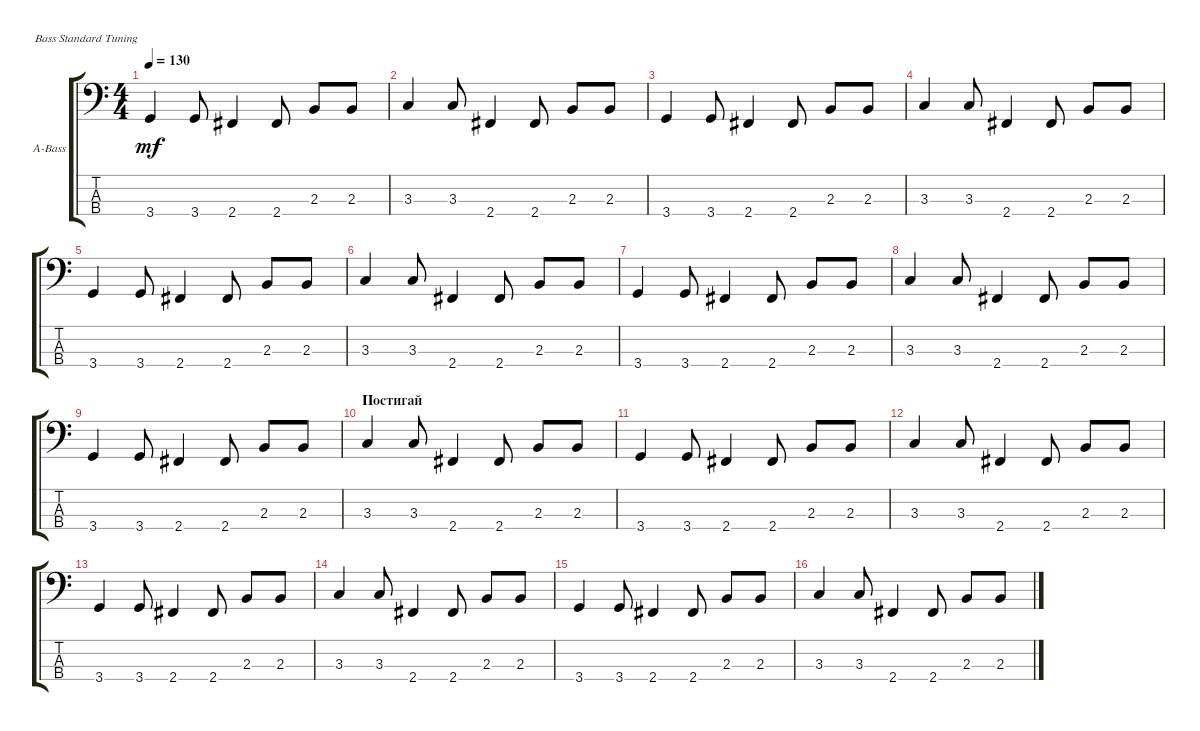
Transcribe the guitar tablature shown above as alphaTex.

\defaultSystemsLayout 4
\bracketExtendMode groupsimilarinstruments
\firstSystemTrackNameOrientation horizontal
\otherSystemsTrackNameOrientation horizontal
\track ("Acoustic Bass" "A-Bass") {instrument acousticbass}
\staff {score tabs}
\tuning (G2 D2 A1 E1)
\ts (4 4)
\tempo 130
\clef f4
\ks c
3.4.4{dy mf} 3.4.8 2.4.4 2.4.8 2.3.8 2.3.8 |
3.3.4 3.3.8 2.4.4 2.4.8 2.3.8 2.3.8 |
3.4.4 3.4.8 2.4.4 2.4.8 2.3.8 2.3.8 |
3.3.4 3.3.8 2.4.4 2.4.8 2.3.8 2.3.8 |
3.4.4 3.4.8 2.4.4 2.4.8 2.3.8 2.3.8 |
3.3.4 3.3.8 2.4.4 2.4.8 2.3.8 2.3.8 |
3.4.4 3.4.8 2.4.4 2.4.8 2.3.8 2.3.8 |
3.3.4 3.3.8 2.4.4 2.4.8 2.3.8 2.3.8 |
3.4.4 3.4.8 2.4.4 2.4.8 2.3.8 2.3.8 |
\section ("" "Постигай")
3.3.4 3.3.8 2.4.4 2.4.8 2.3.8 2.3.8 |
3.4.4 3.4.8 2.4.4 2.4.8 2.3.8 2.3.8 |
3.3.4 3.3.8 2.4.4 2.4.8 2.3.8 2.3.8 |
3.4.4 3.4.8 2.4.4 2.4.8 2.3.8 2.3.8 |
3.3.4 3.3.8 2.4.4 2.4.8 2.3.8 2.3.8 |
3.4.4 3.4.8 2.4.4 2.4.8 2.3.8 2.3.8 |
3.3.4 3.3.8 2.4.4 2.4.8 2.3.8 2.3.8
